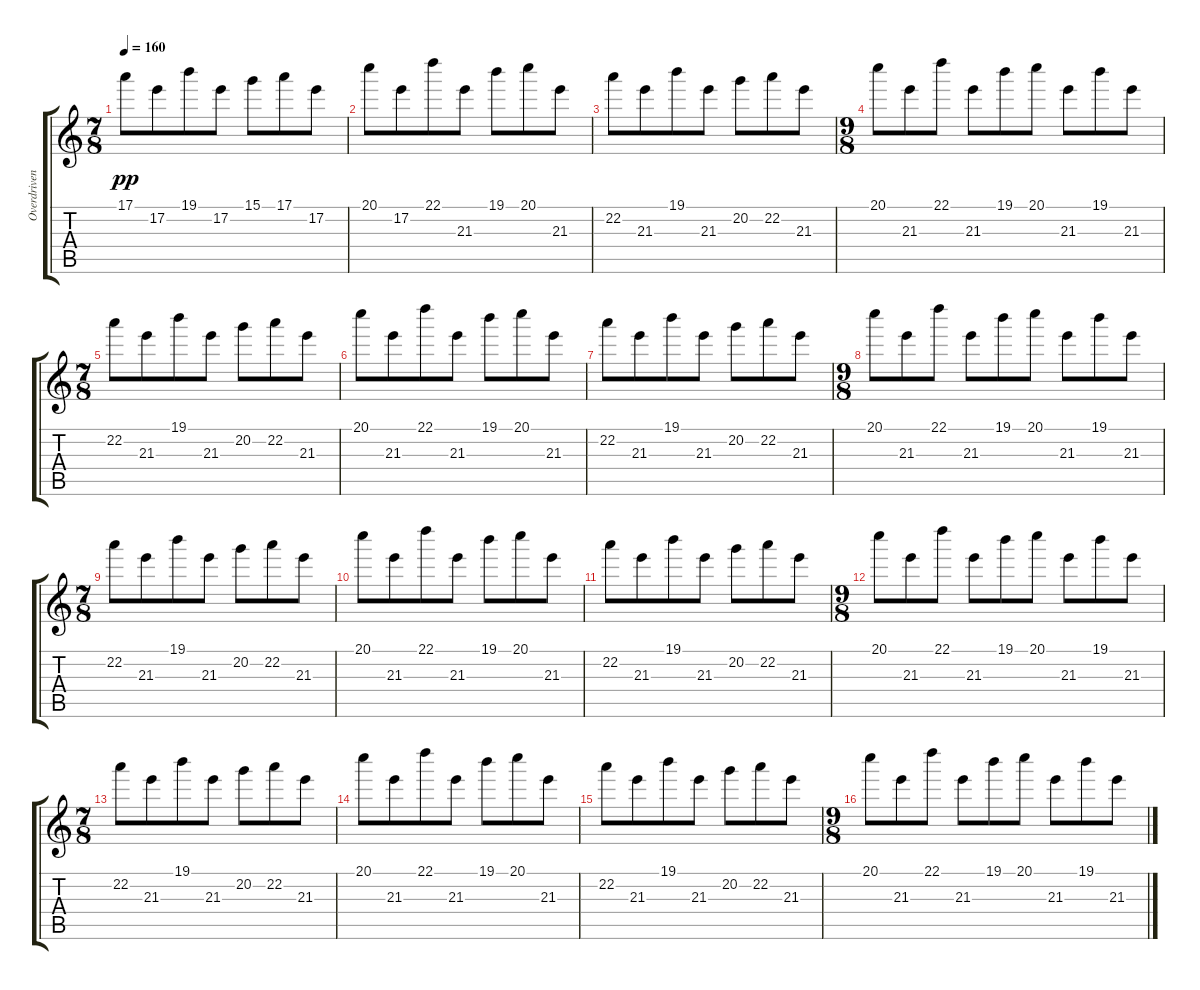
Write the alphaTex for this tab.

\track ("Overdriven Guitar 1" "Overdriven") {instrument overdrivenguitar}
\staff {score tabs}
\tuning (E4 B3 G3 D3 A2 E2) {hide}
\ts (7 8)
\tempo 160
\clef g2
\ks c
17.1.8{dy pp instrument overdrivenguitar} 17.2.8 19.1.8 17.2.8 15.1.8 17.1.8 17.2.8 |
20.1.8 17.2.8 22.1.8 21.3.8 19.1.8 20.1.8 21.3.8 |
22.2.8 21.3.8 19.1.8 21.3.8 20.2.8 22.2.8 21.3.8 |
\ts (9 8)
20.1.8 21.3.8 22.1.8 21.3.8 19.1.8 20.1.8 21.3.8 19.1.8 21.3.8 |
\ts (7 8)
22.2.8 21.3.8 19.1.8 21.3.8 20.2.8 22.2.8 21.3.8 |
20.1.8 21.3.8 22.1.8 21.3.8 19.1.8 20.1.8 21.3.8 |
22.2.8 21.3.8 19.1.8 21.3.8 20.2.8 22.2.8 21.3.8 |
\ts (9 8)
20.1.8 21.3.8 22.1.8 21.3.8 19.1.8 20.1.8 21.3.8 19.1.8 21.3.8 |
\ts (7 8)
22.2.8 21.3.8 19.1.8 21.3.8 20.2.8 22.2.8 21.3.8 |
20.1.8 21.3.8 22.1.8 21.3.8 19.1.8 20.1.8 21.3.8 |
22.2.8 21.3.8 19.1.8 21.3.8 20.2.8 22.2.8 21.3.8 |
\ts (9 8)
20.1.8 21.3.8 22.1.8 21.3.8 19.1.8 20.1.8 21.3.8 19.1.8 21.3.8 |
\ts (7 8)
22.2.8 21.3.8 19.1.8 21.3.8 20.2.8 22.2.8 21.3.8 |
20.1.8 21.3.8 22.1.8 21.3.8 19.1.8 20.1.8 21.3.8 |
22.2.8 21.3.8 19.1.8 21.3.8 20.2.8 22.2.8 21.3.8 |
\ts (9 8)
20.1.8 21.3.8 22.1.8 21.3.8 19.1.8 20.1.8 21.3.8 19.1.8 21.3.8
